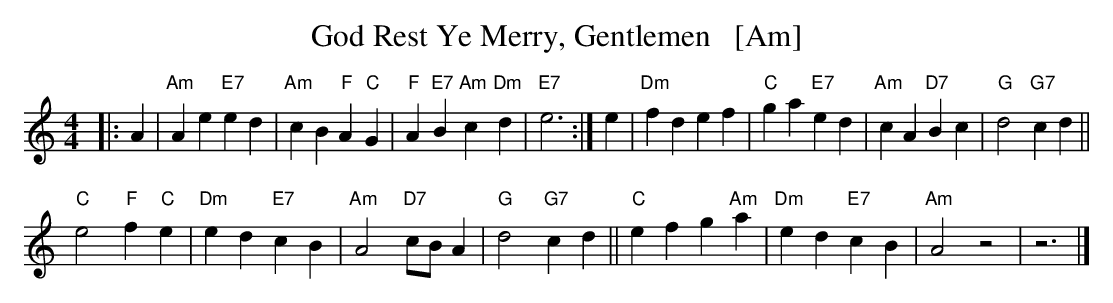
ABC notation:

X:1
T: God Rest Ye Merry, Gentlemen   [Am]
M: 4/4
L: 1/4
K: Am
|: A |\
"Am"Ae "E7"ed | "Am"cB "F"A"C"G | "F"A"E7"B "Am"c"Dm"d | "E7"e3 :|\
e |\
"Dm"fd ef | "C"ga "E7"ed | "Am"cA "D7"Bc | "G"d2 "G7"cd ||
"C"e2 "F"f"C"e | "Dm"ed "E7"cB | "Am"A2 "D7"c/B/A | "G"d2 "G7"cd ||\
"C"ef g"Am"a | "Dm"ed "E7"cB | "Am"A2 z2 | z3 |]
